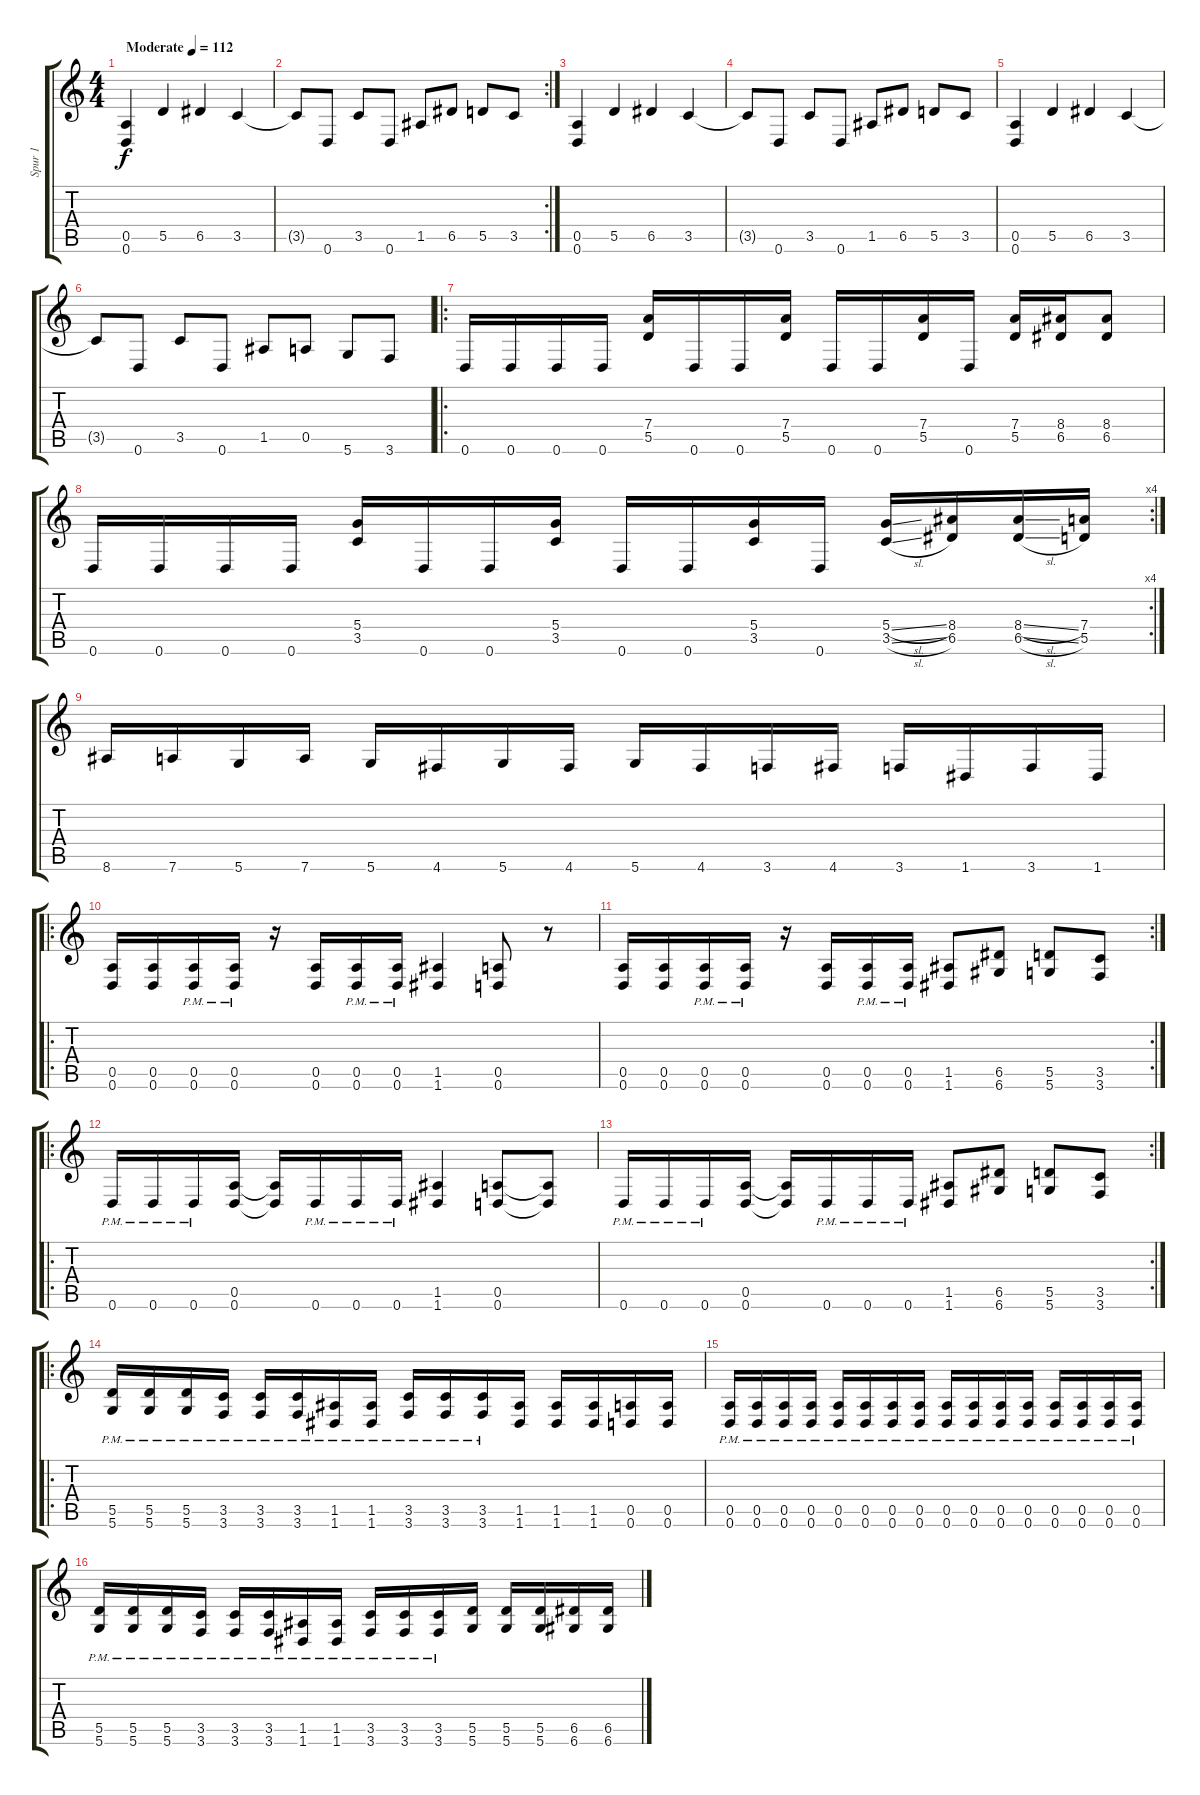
\track ("Spur 1" "Spur 1") {instrument distortionguitar}
\staff {score tabs}
\tuning (E4 B3 G3 D3 A2 D2) {hide}
\ts (4 4)
\tempo (112 "Moderate")
\clef g2
\ks c
(0.5 0.6).4{dy f instrument distortionguitar} 5.5.4 6.5.4 3.5.4 |
\rc 2
3.5{t}.8 0.6.8 3.5.8 0.6.8 1.5.8 6.5.8 5.5.8 3.5.8 |
(0.5 0.6).4 5.5.4 6.5.4 3.5.4 |
3.5{t}.8 0.6.8 3.5.8 0.6.8 1.5.8 6.5.8 5.5.8 3.5.8 |
(0.5 0.6).4 5.5.4 6.5.4 3.5.4 |
3.5{t}.8 0.6.8 3.5.8 0.6.8 1.5.8 0.5.8 5.6.8 3.6.8 |
\ro
0.6.16 0.6.16 0.6.16 0.6.16 (7.4 5.5).16 0.6.16 0.6.16 (7.4 5.5).16 0.6.16 0.6.16 (7.4 5.5).16 0.6.16 (7.4 5.5).16 (8.4 6.5).16 (8.4 6.5).8 |
\rc 4
0.6.16 0.6.16 0.6.16 0.6.16 (5.4 3.5).16 0.6.16 0.6.16 (5.4 3.5).16 0.6.16 0.6.16 (5.4 3.5).16 0.6.16 (5.4{sl} 3.5{sl}).16 (8.4 6.5).16 (8.4{sl} 6.5{sl}).16 (7.4 5.5).16 |
8.6.16 7.6.16 5.6.16 7.6.16 5.6.16 4.6.16 5.6.16 4.6.16 5.6.16 4.6.16 3.6.16 4.6.16 3.6.16 1.6.16 3.6.16 1.6.16 |
\ro
(0.5 0.6).16 (0.5 0.6).16 (0.5{pm} 0.6{pm}).16 (0.5{pm} 0.6{pm}).16 r.16 (0.5 0.6).16 (0.5{pm} 0.6{pm}).16 (0.5{pm} 0.6{pm}).16 (1.5 1.6).4 (0.5 0.6).8 r.8 |
\rc 2
(0.5 0.6).16 (0.5 0.6).16 (0.5{pm} 0.6{pm}).16 (0.5{pm} 0.6{pm}).16 r.16 (0.5 0.6).16 (0.5{pm} 0.6{pm}).16 (0.5{pm} 0.6{pm}).16 (1.5 1.6).8 (6.5 6.6).8 (5.5 5.6).8 (3.5 3.6).8 |
\ro
0.6{pm}.16 0.6{pm}.16 0.6{pm}.16 (0.5 0.6).16 (0.5{t} 0.6{t}).16 0.6{pm}.16 0.6{pm}.16 0.6{pm}.16 (1.5 1.6).4 (0.5 0.6).8 (0.5{t} 0.6{t}).8 |
\rc 2
0.6{pm}.16 0.6{pm}.16 0.6{pm}.16 (0.5 0.6).16 (0.5{t} 0.6{t}).16 0.6{pm}.16 0.6{pm}.16 0.6{pm}.16 (1.5 1.6).8 (6.5 6.6).8 (5.5 5.6).8 (3.5 3.6).8 |
\ro
(5.5{pm} 5.6{pm}).16 (5.5{pm} 5.6{pm}).16 (5.5{pm} 5.6{pm}).16 (3.5{pm} 3.6{pm}).16 (3.5{pm} 3.6{pm}).16 (3.5{pm} 3.6{pm}).16 (1.5{pm} 1.6{pm}).16 (1.5{pm} 1.6{pm}).16 (3.5{pm} 3.6{pm}).16 (3.5{pm} 3.6{pm}).16 (3.5{pm} 3.6{pm}).16 (1.5 1.6).16 (1.5 1.6).16 (1.5 1.6).16 (0.5 0.6).16 (0.5 0.6).16 |
(0.5{pm} 0.6{pm}).16 (0.5{pm} 0.6{pm}).16 (0.5{pm} 0.6{pm}).16 (0.5{pm} 0.6{pm}).16 (0.5{pm} 0.6{pm}).16 (0.5{pm} 0.6{pm}).16 (0.5{pm} 0.6{pm}).16 (0.5{pm} 0.6{pm}).16 (0.5{pm} 0.6{pm}).16 (0.5{pm} 0.6{pm}).16 (0.5{pm} 0.6{pm}).16 (0.5{pm} 0.6{pm}).16 (0.5{pm} 0.6{pm}).16 (0.5{pm} 0.6{pm}).16 (0.5{pm} 0.6{pm}).16 (0.5{pm} 0.6{pm}).16 |
(5.5{pm} 5.6{pm}).16 (5.5{pm} 5.6{pm}).16 (5.5{pm} 5.6{pm}).16 (3.5{pm} 3.6{pm}).16 (3.5{pm} 3.6{pm}).16 (3.5{pm} 3.6{pm}).16 (1.5{pm} 1.6{pm}).16 (1.5{pm} 1.6{pm}).16 (3.5{pm} 3.6{pm}).16 (3.5{pm} 3.6{pm}).16 (3.5{pm} 3.6{pm}).16 (5.5 5.6).16 (5.5 5.6).16 (5.5 5.6).16 (6.5 6.6).16 (6.5 6.6).16
